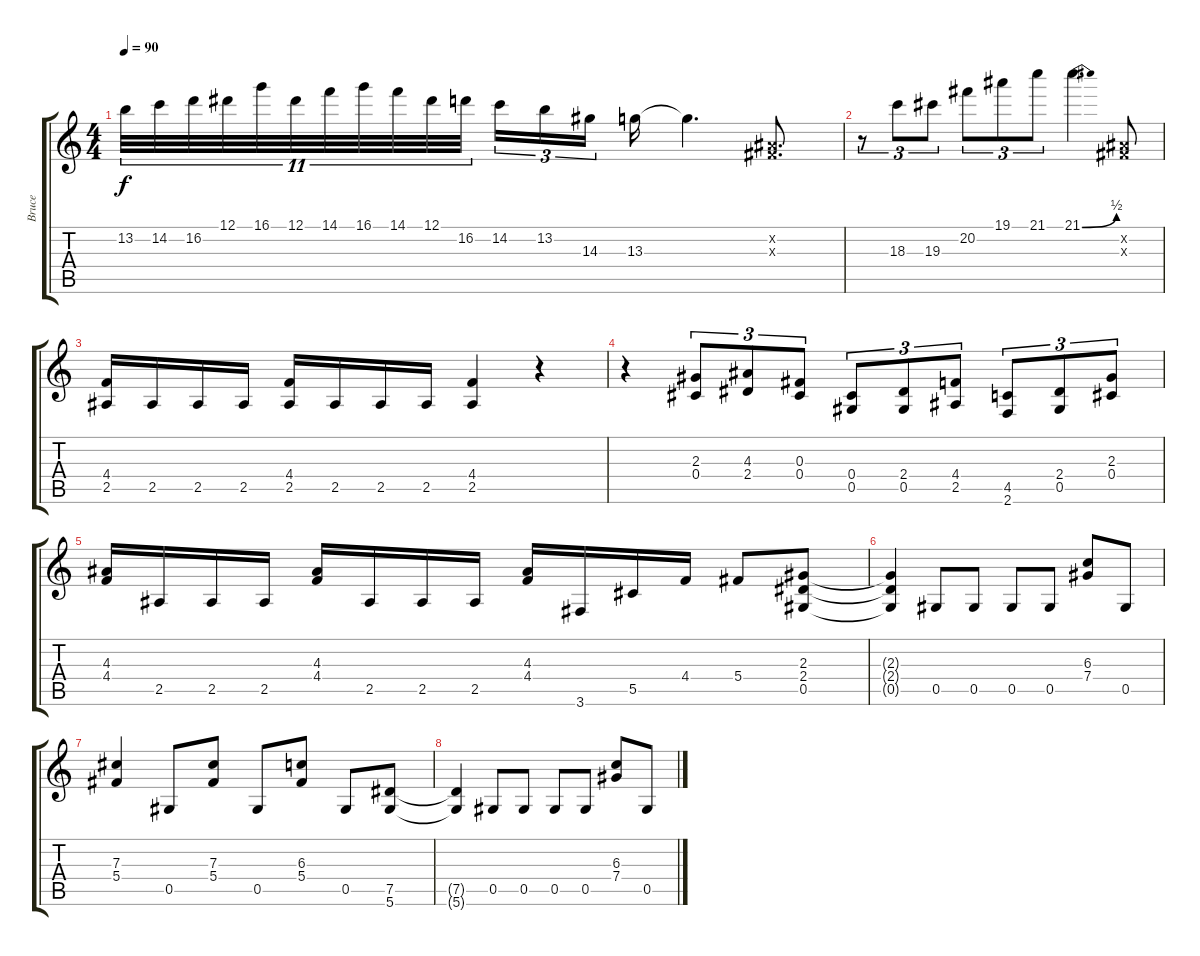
\track ("Bruce" "Bruce") {instrument distortionguitar}
\staff {score tabs}
\tuning (Eb4 Bb3 Gb3 Db3 Ab2 Eb2) {hide}
\ts (4 4)
\tempo 90
\clef g2
\ks c
13.2.32{tu (11 8) dy f} 14.2.32{tu (11 8)} 16.2.32{tu (11 8)} 12.1.32{tu (11 8)} 16.1.32{tu (11 8)} 12.1.32{tu (11 8)} 14.1.32{tu (11 8)} 16.1.32{tu (11 8)} 14.1.32{tu (11 8)} 12.1.32{tu (11 8)} 16.2.32{tu (11 8)} 14.2.16{tu (3 2)} 13.2.16{tu (3 2)} 14.3.16{tu (3 2)} 13.3.16 13.3{t}.4{d} (0.2{x} 0.3{x}).8{d} |
r.8{tu (3 2)} 18.3.8{tu (3 2)} 19.3.8{tu (3 2)} 20.2.8{tu (3 2)} 19.1.8{tu (3 2)} 21.1.8{tu (3 2)} 21.1{be (bend 0 0 60 2)}.4{d} (0.2{x} 0.3{x}).8 |
(4.4 2.5).16 2.5.16 2.5.16 2.5.16 (4.4 2.5).16 2.5.16 2.5.16 2.5.16 (4.4 2.5).4 r.4 |
r.4 (2.3 0.4).8{tu (3 2)} (4.3 2.4).8{tu (3 2)} (0.3 0.4).8{tu (3 2)} (0.4 0.5).8{tu (3 2)} (2.4 0.5).8{tu (3 2)} (4.4 2.5).8{tu (3 2)} (4.5 2.6).8{tu (3 2)} (2.4 0.5).8{tu (3 2)} (2.3 0.4).8{tu (3 2)} |
(4.3 4.4).16 2.5.16 2.5.16 2.5.16 (4.3 4.4).16 2.5.16 2.5.16 2.5.16 (4.3 4.4).16 3.6.16 5.5.16 4.4.16 5.4.8 (2.3 2.4 0.5).8 |
(2.3{t} 2.4{t} 0.5{t}).4 0.5.8 0.5.8 0.5.8 0.5.8 (6.3 7.4).8 0.5.8 |
(7.3 5.4).4 0.5.8 (7.3 5.4).8 0.5.8 (6.3 5.4).8 0.5.8 (7.5 5.6).8 |
(7.5{t} 5.6{t}).4 0.5.8 0.5.8 0.5.8 0.5.8 (6.3 7.4).8 0.5.8
